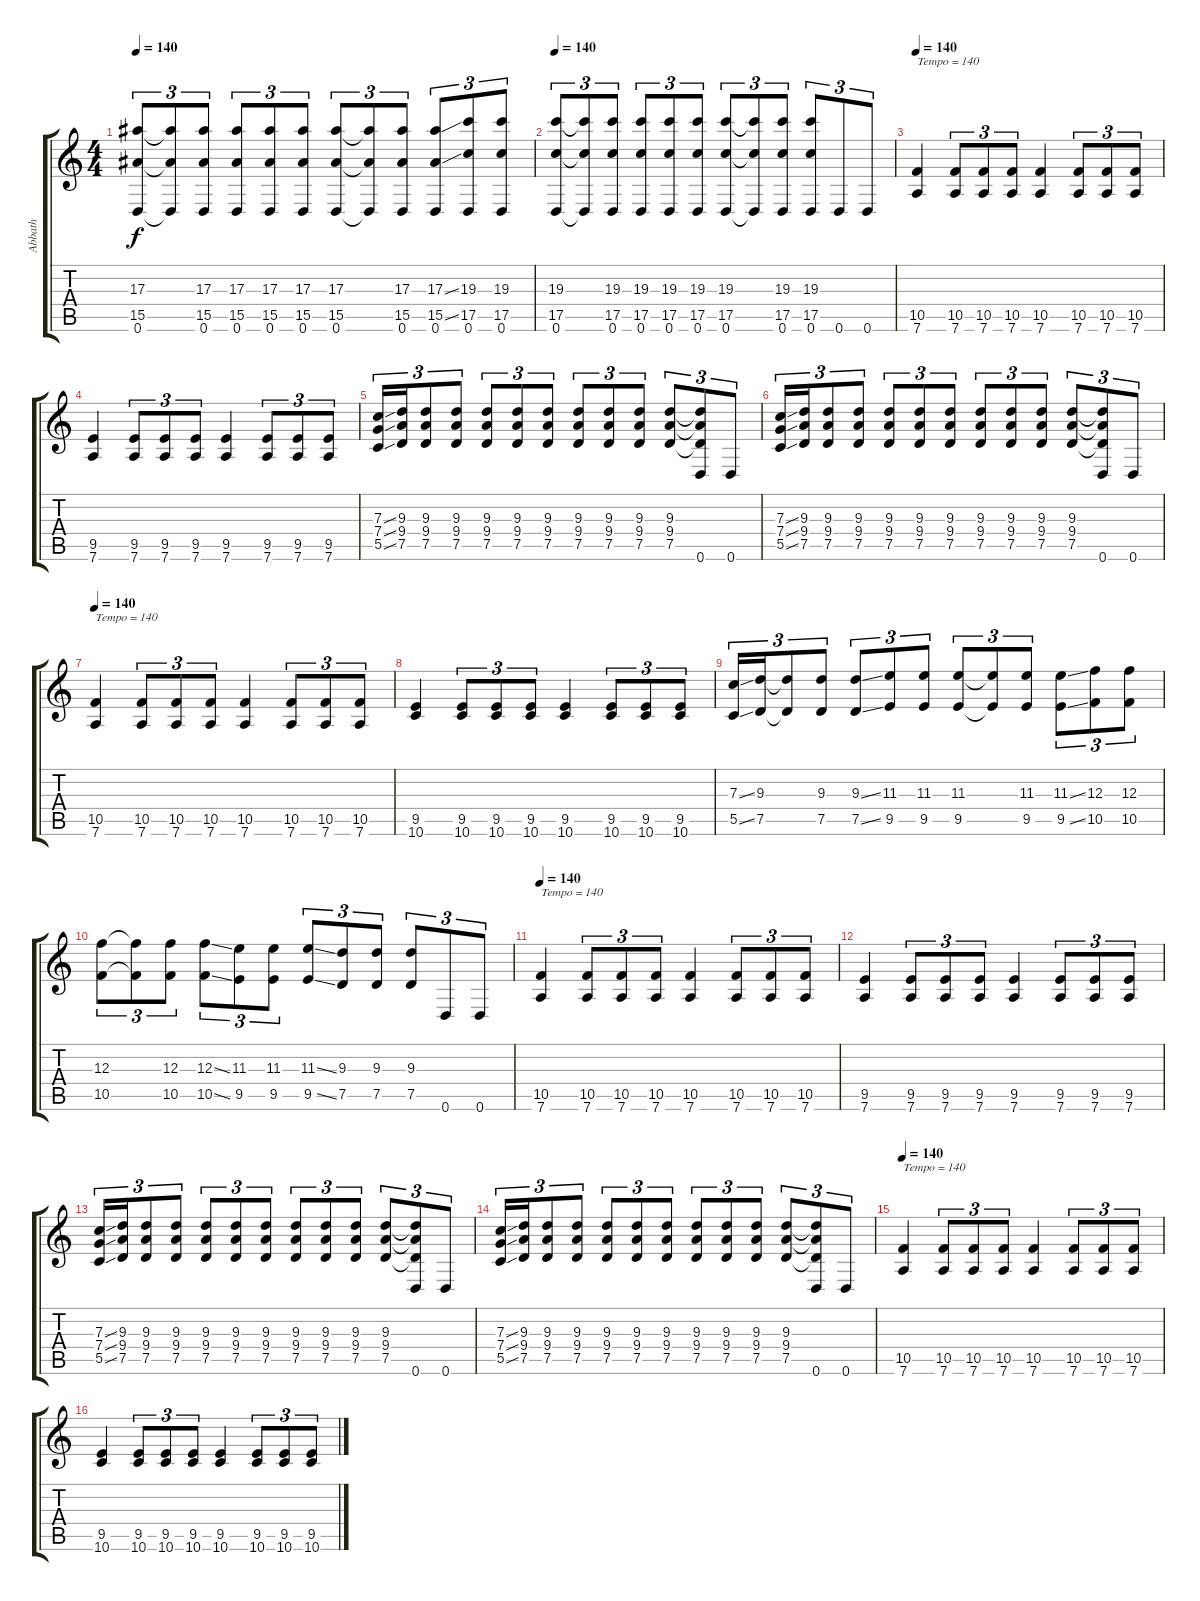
\track ("Abbath" "Abbath") {instrument distortionguitar}
\staff {score tabs}
\tuning (D4 A3 F3 C3 G2 D2) {hide}
\ts (4 4)
\tempo 140
\clef g2
\ks c
(17.3 15.5 0.6).8{tu (3 2) dy f} (17.3{t} 15.5{t} 0.6{t}).8{tu (3 2)} (17.3 15.5 0.6).8{tu (3 2)} (17.3 15.5 0.6).8{tu (3 2)} (17.3 15.5 0.6).8{tu (3 2)} (17.3 15.5 0.6).8{tu (3 2)} (17.3 15.5 0.6).8{tu (3 2)} (17.3{t} 15.5{t} 0.6{t}).8{tu (3 2)} (17.3 15.5 0.6).8{tu (3 2)} (17.3{ss} 15.5{ss} 0.6).8{tu (3 2)} (19.3 17.5 0.6).8{tu (3 2)} (19.3 17.5 0.6).8{tu (3 2)} |
\tempo 140
(19.3 17.5 0.6).8{tu (3 2)} (19.3{t} 17.5{t} 0.6{t}).8{tu (3 2)} (19.3 17.5 0.6).8{tu (3 2)} (19.3 17.5 0.6).8{tu (3 2)} (19.3 17.5 0.6).8{tu (3 2)} (19.3 17.5 0.6).8{tu (3 2)} (19.3 17.5 0.6).8{tu (3 2)} (19.3{t} 17.5{t} 0.6{t}).8{tu (3 2)} (19.3 17.5 0.6).8{tu (3 2)} (19.3 17.5 0.6).8{tu (3 2)} 0.6.8{tu (3 2)} 0.6.8{tu (3 2)} |
\tempo 140
(10.5 7.6).4{txt "Tempo = 140"} (10.5 7.6).8{tu (3 2)} (10.5 7.6).8{tu (3 2)} (10.5 7.6).8{tu (3 2)} (10.5 7.6).4 (10.5 7.6).8{tu (3 2)} (10.5 7.6).8{tu (3 2)} (10.5 7.6).8{tu (3 2)} |
(9.5 7.6).4 (9.5 7.6).8{tu (3 2)} (9.5 7.6).8{tu (3 2)} (9.5 7.6).8{tu (3 2)} (9.5 7.6).4 (9.5 7.6).8{tu (3 2)} (9.5 7.6).8{tu (3 2)} (9.5 7.6).8{tu (3 2)} |
(7.3{ss} 7.4{ss} 5.5{ss}).16{tu (3 2)} (9.3 9.4 7.5).16{tu (3 2)} (9.3 9.4 7.5).8{tu (3 2)} (9.3 9.4 7.5).8{tu (3 2)} (9.3 9.4 7.5).8{tu (3 2)} (9.3 9.4 7.5).8{tu (3 2)} (9.3 9.4 7.5).8{tu (3 2)} (9.3 9.4 7.5).8{tu (3 2)} (9.3 9.4 7.5).8{tu (3 2)} (9.3 9.4 7.5).8{tu (3 2)} (9.3 9.4 7.5).8{tu (3 2)} (9.3{t} 9.4{t} 7.5{t} 0.6).8{tu (3 2)} 0.6.8{tu (3 2)} |
(7.3{ss} 7.4{ss} 5.5{ss}).16{tu (3 2)} (9.3 9.4 7.5).16{tu (3 2)} (9.3 9.4 7.5).8{tu (3 2)} (9.3 9.4 7.5).8{tu (3 2)} (9.3 9.4 7.5).8{tu (3 2)} (9.3 9.4 7.5).8{tu (3 2)} (9.3 9.4 7.5).8{tu (3 2)} (9.3 9.4 7.5).8{tu (3 2)} (9.3 9.4 7.5).8{tu (3 2)} (9.3 9.4 7.5).8{tu (3 2)} (9.3 9.4 7.5).8{tu (3 2)} (9.3{t} 9.4{t} 7.5{t} 0.6).8{tu (3 2)} 0.6.8{tu (3 2)} |
\tempo 140
(10.5 7.6).4{txt "Tempo = 140"} (10.5 7.6).8{tu (3 2)} (10.5 7.6).8{tu (3 2)} (10.5 7.6).8{tu (3 2)} (10.5 7.6).4 (10.5 7.6).8{tu (3 2)} (10.5 7.6).8{tu (3 2)} (10.5 7.6).8{tu (3 2)} |
(9.5 10.6).4 (9.5 10.6).8{tu (3 2)} (9.5 10.6).8{tu (3 2)} (9.5 10.6).8{tu (3 2)} (9.5 10.6).4 (9.5 10.6).8{tu (3 2)} (9.5 10.6).8{tu (3 2)} (9.5 10.6).8{tu (3 2)} |
(7.3{ss} 5.5{ss}).16{tu (3 2)} (9.3 7.5).16{tu (3 2)} (9.3{t} 7.5{t}).8{tu (3 2)} (9.3 7.5).8{tu (3 2)} (9.3{ss} 7.5{ss}).8{tu (3 2)} (11.3 9.5).8{tu (3 2)} (11.3 9.5).8{tu (3 2)} (11.3 9.5).8{tu (3 2)} (11.3{t} 9.5{t}).8{tu (3 2)} (11.3 9.5).8{tu (3 2)} (11.3{ss} 9.5{ss}).8{tu (3 2)} (12.3 10.5).8{tu (3 2)} (12.3 10.5).8{tu (3 2)} |
(12.3 10.5).8{tu (3 2)} (12.3{t} 10.5{t}).8{tu (3 2)} (12.3 10.5).8{tu (3 2)} (12.3{ss} 10.5{ss}).8{tu (3 2)} (11.3 9.5).8{tu (3 2)} (11.3 9.5).8{tu (3 2)} (11.3{ss} 9.5{ss}).8{tu (3 2)} (9.3 7.5).8{tu (3 2)} (9.3 7.5).8{tu (3 2)} (9.3 7.5).8{tu (3 2)} 0.6.8{tu (3 2)} 0.6.8{tu (3 2)} |
\tempo 140
(10.5 7.6).4{txt "Tempo = 140"} (10.5 7.6).8{tu (3 2)} (10.5 7.6).8{tu (3 2)} (10.5 7.6).8{tu (3 2)} (10.5 7.6).4 (10.5 7.6).8{tu (3 2)} (10.5 7.6).8{tu (3 2)} (10.5 7.6).8{tu (3 2)} |
(9.5 7.6).4 (9.5 7.6).8{tu (3 2)} (9.5 7.6).8{tu (3 2)} (9.5 7.6).8{tu (3 2)} (9.5 7.6).4 (9.5 7.6).8{tu (3 2)} (9.5 7.6).8{tu (3 2)} (9.5 7.6).8{tu (3 2)} |
(7.3{ss} 7.4{ss} 5.5{ss}).16{tu (3 2)} (9.3 9.4 7.5).16{tu (3 2)} (9.3 9.4 7.5).8{tu (3 2)} (9.3 9.4 7.5).8{tu (3 2)} (9.3 9.4 7.5).8{tu (3 2)} (9.3 9.4 7.5).8{tu (3 2)} (9.3 9.4 7.5).8{tu (3 2)} (9.3 9.4 7.5).8{tu (3 2)} (9.3 9.4 7.5).8{tu (3 2)} (9.3 9.4 7.5).8{tu (3 2)} (9.3 9.4 7.5).8{tu (3 2)} (9.3{t} 9.4{t} 7.5{t} 0.6).8{tu (3 2)} 0.6.8{tu (3 2)} |
(7.3{ss} 7.4{ss} 5.5{ss}).16{tu (3 2)} (9.3 9.4 7.5).16{tu (3 2)} (9.3 9.4 7.5).8{tu (3 2)} (9.3 9.4 7.5).8{tu (3 2)} (9.3 9.4 7.5).8{tu (3 2)} (9.3 9.4 7.5).8{tu (3 2)} (9.3 9.4 7.5).8{tu (3 2)} (9.3 9.4 7.5).8{tu (3 2)} (9.3 9.4 7.5).8{tu (3 2)} (9.3 9.4 7.5).8{tu (3 2)} (9.3 9.4 7.5).8{tu (3 2)} (9.3{t} 9.4{t} 7.5{t} 0.6).8{tu (3 2)} 0.6.8{tu (3 2)} |
\tempo 140
(10.5 7.6).4{txt "Tempo = 140"} (10.5 7.6).8{tu (3 2)} (10.5 7.6).8{tu (3 2)} (10.5 7.6).8{tu (3 2)} (10.5 7.6).4 (10.5 7.6).8{tu (3 2)} (10.5 7.6).8{tu (3 2)} (10.5 7.6).8{tu (3 2)} |
(9.5 10.6).4 (9.5 10.6).8{tu (3 2)} (9.5 10.6).8{tu (3 2)} (9.5 10.6).8{tu (3 2)} (9.5 10.6).4 (9.5 10.6).8{tu (3 2)} (9.5 10.6).8{tu (3 2)} (9.5 10.6).8{tu (3 2)}
